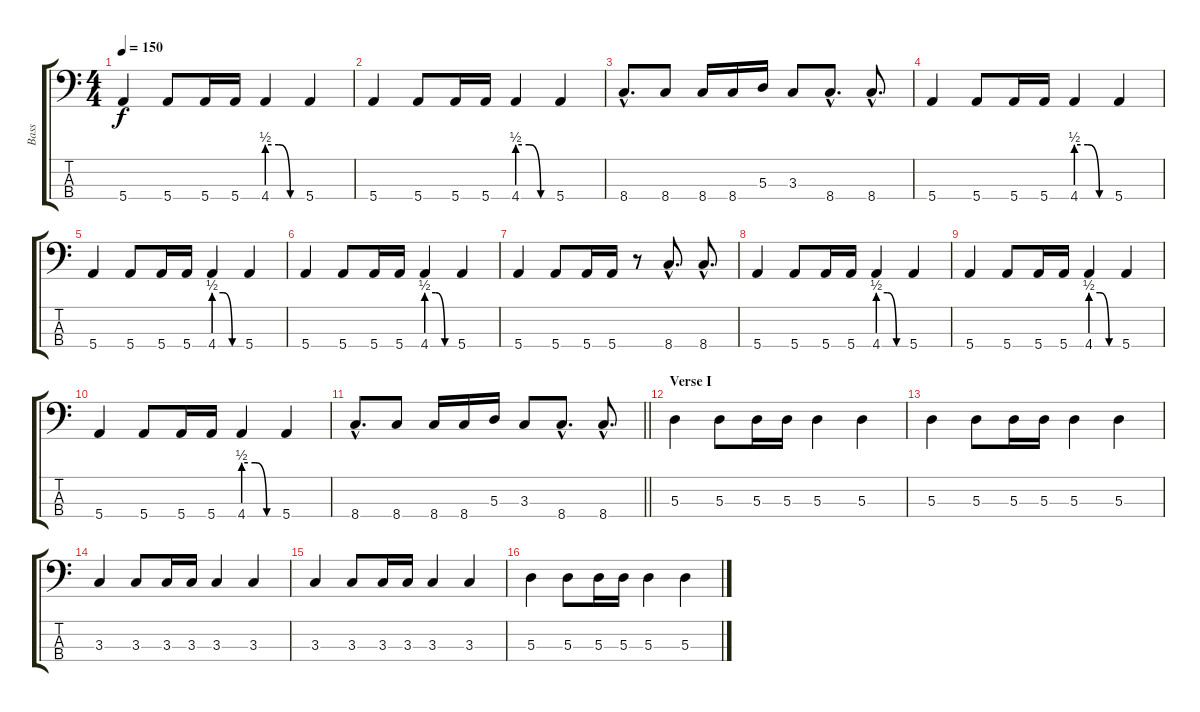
\track ("Bass" "Bass") {instrument electricbassfinger}
\staff {score tabs}
\tuning (G2 D2 A1 E1) {hide}
\ts (4 4)
\tempo 150
\clef f4
\ks c
5.4.4{dy f} 5.4.8 5.4.16 5.4.16 4.4{be (custom 0 2 20 2 40 0 60 0)}.4 5.4.4 |
5.4.4 5.4.8 5.4.16 5.4.16 4.4{be (custom 0 2 20 2 40 0 60 0)}.4 5.4.4 |
8.4{hac}.8{d} 8.4.8 8.4.16 8.4.16 5.3.16 3.3.8 8.4{hac}.8{d} 8.4{hac}.8{d} |
5.4.4 5.4.8 5.4.16 5.4.16 4.4{be (custom 0 2 20 2 40 0 60 0)}.4 5.4.4 |
5.4.4 5.4.8 5.4.16 5.4.16 4.4{be (custom 0 2 20 2 40 0 60 0)}.4 5.4.4 |
5.4.4 5.4.8 5.4.16 5.4.16 4.4{be (custom 0 2 20 2 40 0 60 0)}.4 5.4.4 |
5.4.4 5.4.8 5.4.16 5.4.16 r.8 8.4{hac}.8{d} 8.4{hac}.8{d} |
5.4.4 5.4.8 5.4.16 5.4.16 4.4{be (custom 0 2 20 2 40 0 60 0)}.4 5.4.4 |
5.4.4 5.4.8 5.4.16 5.4.16 4.4{be (custom 0 2 20 2 40 0 60 0)}.4 5.4.4 |
5.4.4 5.4.8 5.4.16 5.4.16 4.4{be (custom 0 2 20 2 40 0 60 0)}.4 5.4.4 |
\barLineRight lightlight
8.4{hac}.8{d} 8.4.8 8.4.16 8.4.16 5.3.16 3.3.8 8.4{hac}.8{d} 8.4{hac}.8{d} |
\section ("" "Verse I")
5.3.4 5.3.8 5.3.16 5.3.16 5.3.4 5.3.4 |
5.3.4 5.3.8 5.3.16 5.3.16 5.3.4 5.3.4 |
3.3.4 3.3.8 3.3.16 3.3.16 3.3.4 3.3.4 |
3.3.4 3.3.8 3.3.16 3.3.16 3.3.4 3.3.4 |
5.3.4 5.3.8 5.3.16 5.3.16 5.3.4 5.3.4
